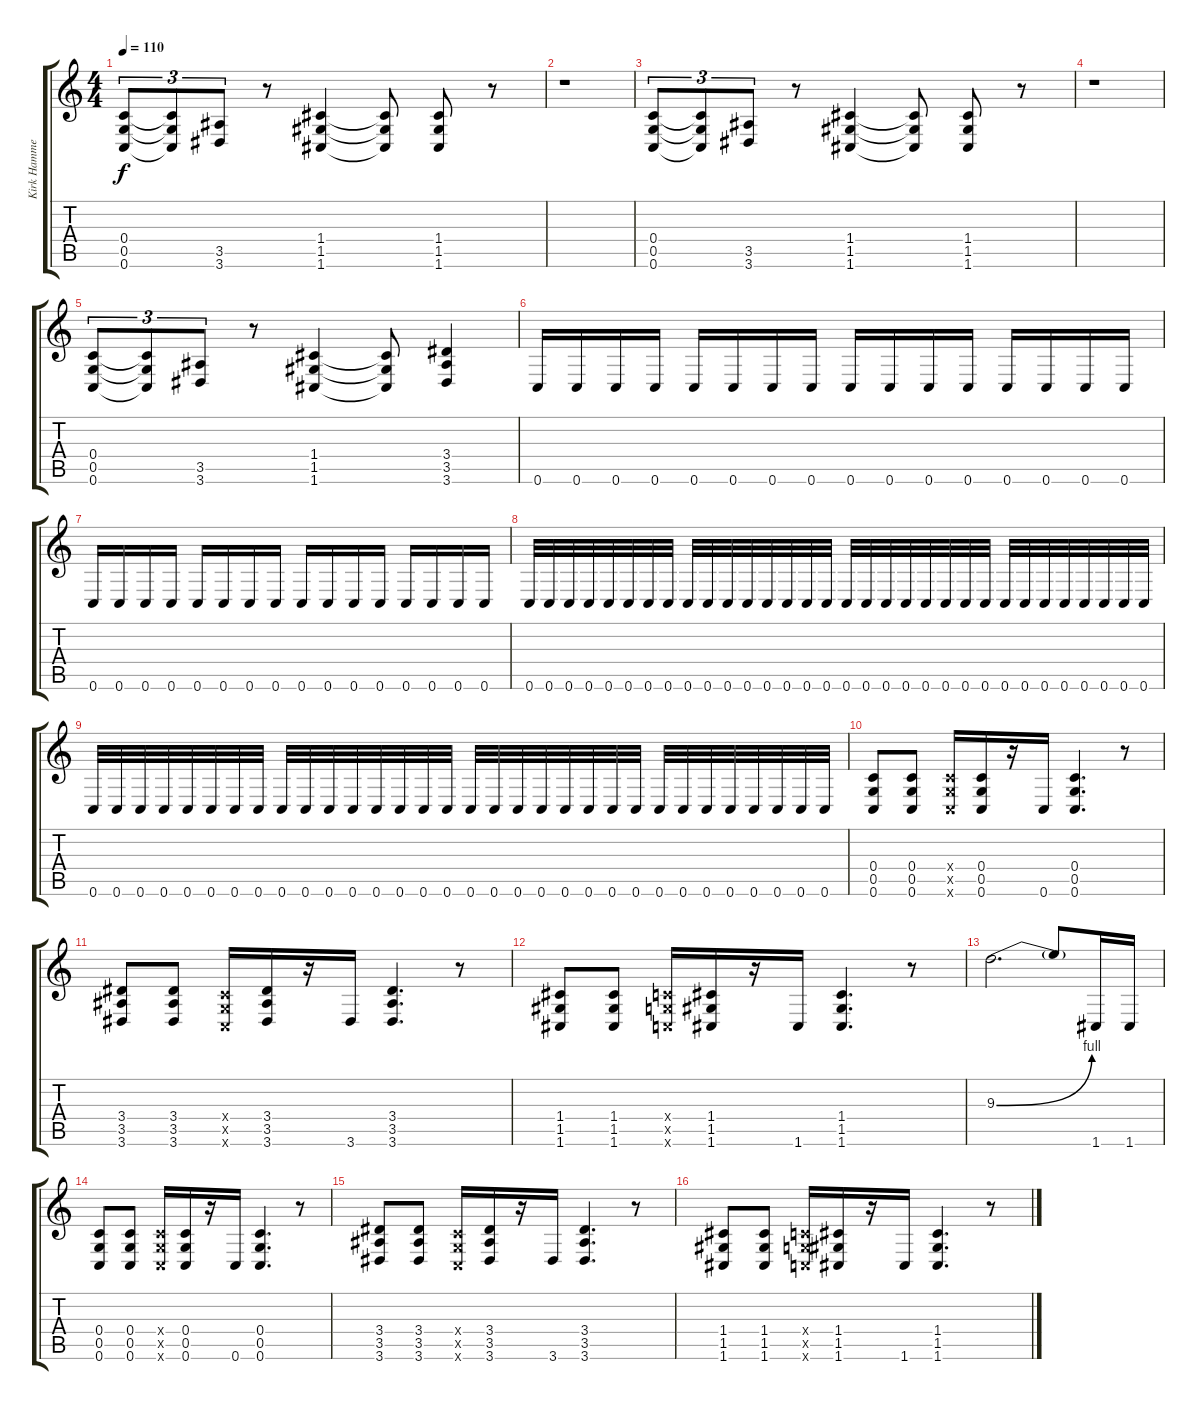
\track ("Kirk Hammet" "Kirk Hamme") {instrument distortionguitar}
\staff {score tabs}
\tuning (D4 A3 F3 C3 G2 C2) {hide}
\ts (4 4)
\tempo 110
\clef g2
\ks c
(0.4 0.5 0.6).8{tu (3 2) dy f} (0.4{t} 0.5{t} 0.6{t}).8{tu (3 2)} (3.5 3.6).8{tu (3 2)} r.8 (1.4 1.5 1.6).4 (1.4{t} 1.5{t} 1.6{t}).8 (1.4 1.5 1.6).8 r.8 |
r.1 |
(0.4 0.5 0.6).8{tu (3 2)} (0.4{t} 0.5{t} 0.6{t}).8{tu (3 2)} (3.5 3.6).8{tu (3 2)} r.8 (1.4 1.5 1.6).4 (1.4{t} 1.5{t} 1.6{t}).8 (1.4 1.5 1.6).8 r.8 |
r.1 |
(0.4 0.5 0.6).8{tu (3 2)} (0.4{t} 0.5{t} 0.6{t}).8{tu (3 2)} (3.5 3.6).8{tu (3 2)} r.8 (1.4 1.5 1.6).4 (1.4{t} 1.5{t} 1.6{t}).8 (3.4 3.5 3.6).4 |
0.6.16 0.6.16 0.6.16 0.6.16 0.6.16 0.6.16 0.6.16 0.6.16 0.6.16 0.6.16 0.6.16 0.6.16 0.6.16 0.6.16 0.6.16 0.6.16 |
0.6.16 0.6.16 0.6.16 0.6.16 0.6.16 0.6.16 0.6.16 0.6.16 0.6.16 0.6.16 0.6.16 0.6.16 0.6.16 0.6.16 0.6.16 0.6.16 |
0.6.32 0.6.32 0.6.32 0.6.32 0.6.32 0.6.32 0.6.32 0.6.32 0.6.32 0.6.32 0.6.32 0.6.32 0.6.32 0.6.32 0.6.32 0.6.32 0.6.32 0.6.32 0.6.32 0.6.32 0.6.32 0.6.32 0.6.32 0.6.32 0.6.32 0.6.32 0.6.32 0.6.32 0.6.32 0.6.32 0.6.32 0.6.32 |
0.6.32 0.6.32 0.6.32 0.6.32 0.6.32 0.6.32 0.6.32 0.6.32 0.6.32 0.6.32 0.6.32 0.6.32 0.6.32 0.6.32 0.6.32 0.6.32 0.6.32 0.6.32 0.6.32 0.6.32 0.6.32 0.6.32 0.6.32 0.6.32 0.6.32 0.6.32 0.6.32 0.6.32 0.6.32 0.6.32 0.6.32 0.6.32 |
(0.4 0.5 0.6).8 (0.4 0.5 0.6).8 (0.4{x} 0.5{x} 0.6{x}).16 (0.4 0.5 0.6).16 r.16 0.6.16 (0.4 0.5 0.6).4{d} r.8 |
(3.4 3.5 3.6).8 (3.4 3.5 3.6).8 (0.4{x} 0.5{x} 0.6{x}).16 (3.4 3.5 3.6).16 r.16 3.6.16 (3.4 3.5 3.6).4{d} r.8 |
(1.4 1.5 1.6).8 (1.4 1.5 1.6).8 (0.4{x} 0.5{x} 0.6{x}).16 (1.4 1.5 1.6).16 r.16 1.6.16 (1.4 1.5 1.6).4{d} r.8 |
9.3{be (bend 0 0 60 4)}.2{d} 9.3{t}.8 1.6.16 1.6.16 |
(0.4 0.5 0.6).8 (0.4 0.5 0.6).8 (0.4{x} 0.5{x} 0.6{x}).16 (0.4 0.5 0.6).16 r.16 0.6.16 (0.4 0.5 0.6).4{d} r.8 |
(3.4 3.5 3.6).8 (3.4 3.5 3.6).8 (0.4{x} 0.5{x} 0.6{x}).16 (3.4 3.5 3.6).16 r.16 3.6.16 (3.4 3.5 3.6).4{d} r.8 |
(1.4 1.5 1.6).8 (1.4 1.5 1.6).8 (0.4{x} 0.5{x} 0.6{x}).16 (1.4 1.5 1.6).16 r.16 1.6.16 (1.4 1.5 1.6).4{d} r.8
